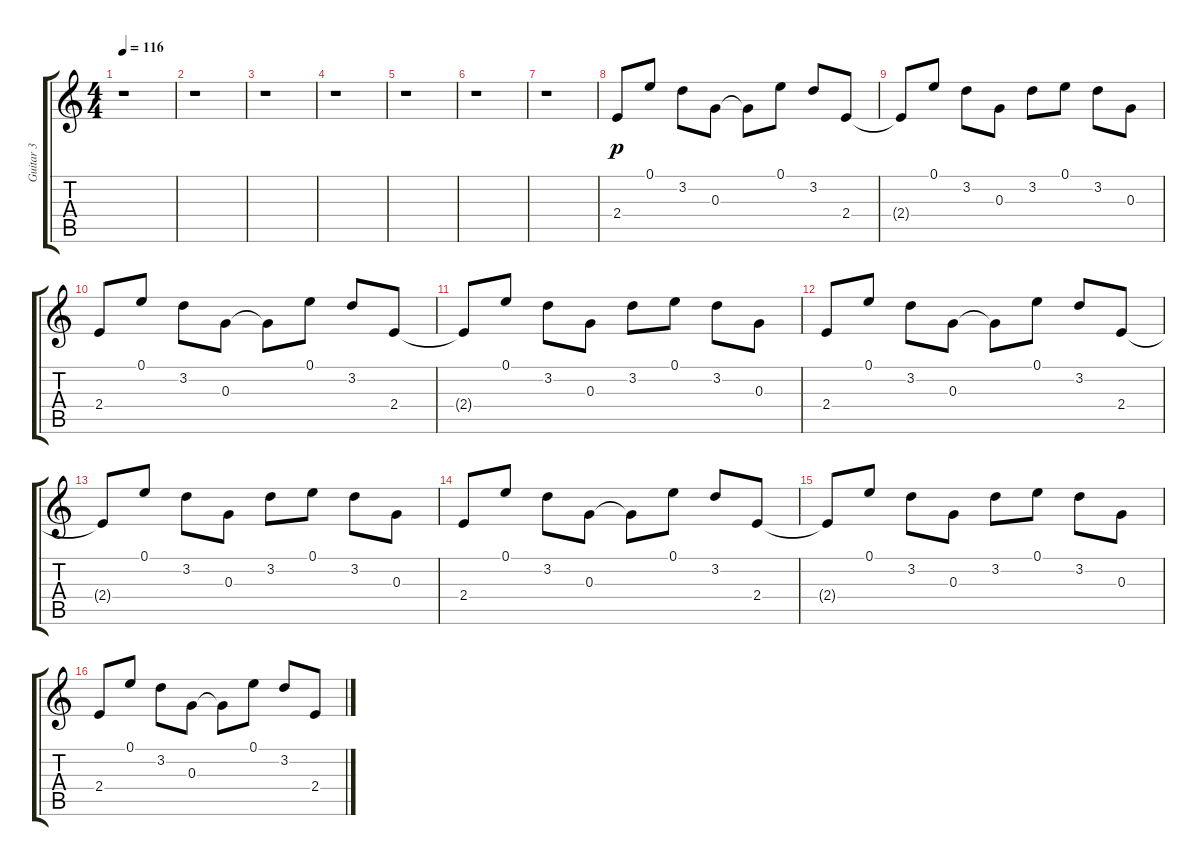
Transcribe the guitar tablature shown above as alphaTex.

\track ("Guitar 3" "Guitar 3") {instrument electricguitarjazz}
\staff {score tabs}
\tuning (E4 B3 G3 D3 A2 E2) {hide}
\ts (4 4)
\tempo 116
\clef g2
\ks c
r.1{dy p} |
r.1 |
r.1 |
r.1 |
r.1 |
r.1 |
r.1 |
2.4.8 0.1.8 3.2.8 0.3.8 0.3{t}.8 0.1.8 3.2.8 2.4.8 |
2.4{t}.8 0.1.8 3.2.8 0.3.8 3.2.8 0.1.8 3.2.8 0.3.8 |
2.4.8 0.1.8 3.2.8 0.3.8 0.3{t}.8 0.1.8 3.2.8 2.4.8 |
2.4{t}.8 0.1.8 3.2.8 0.3.8 3.2.8 0.1.8 3.2.8 0.3.8 |
2.4.8 0.1.8 3.2.8 0.3.8 0.3{t}.8 0.1.8 3.2.8 2.4.8 |
2.4{t}.8 0.1.8 3.2.8 0.3.8 3.2.8 0.1.8 3.2.8 0.3.8 |
2.4.8 0.1.8 3.2.8 0.3.8 0.3{t}.8 0.1.8 3.2.8 2.4.8 |
2.4{t}.8 0.1.8 3.2.8 0.3.8 3.2.8 0.1.8 3.2.8 0.3.8 |
2.4.8 0.1.8 3.2.8 0.3.8 0.3{t}.8 0.1.8 3.2.8 2.4.8
